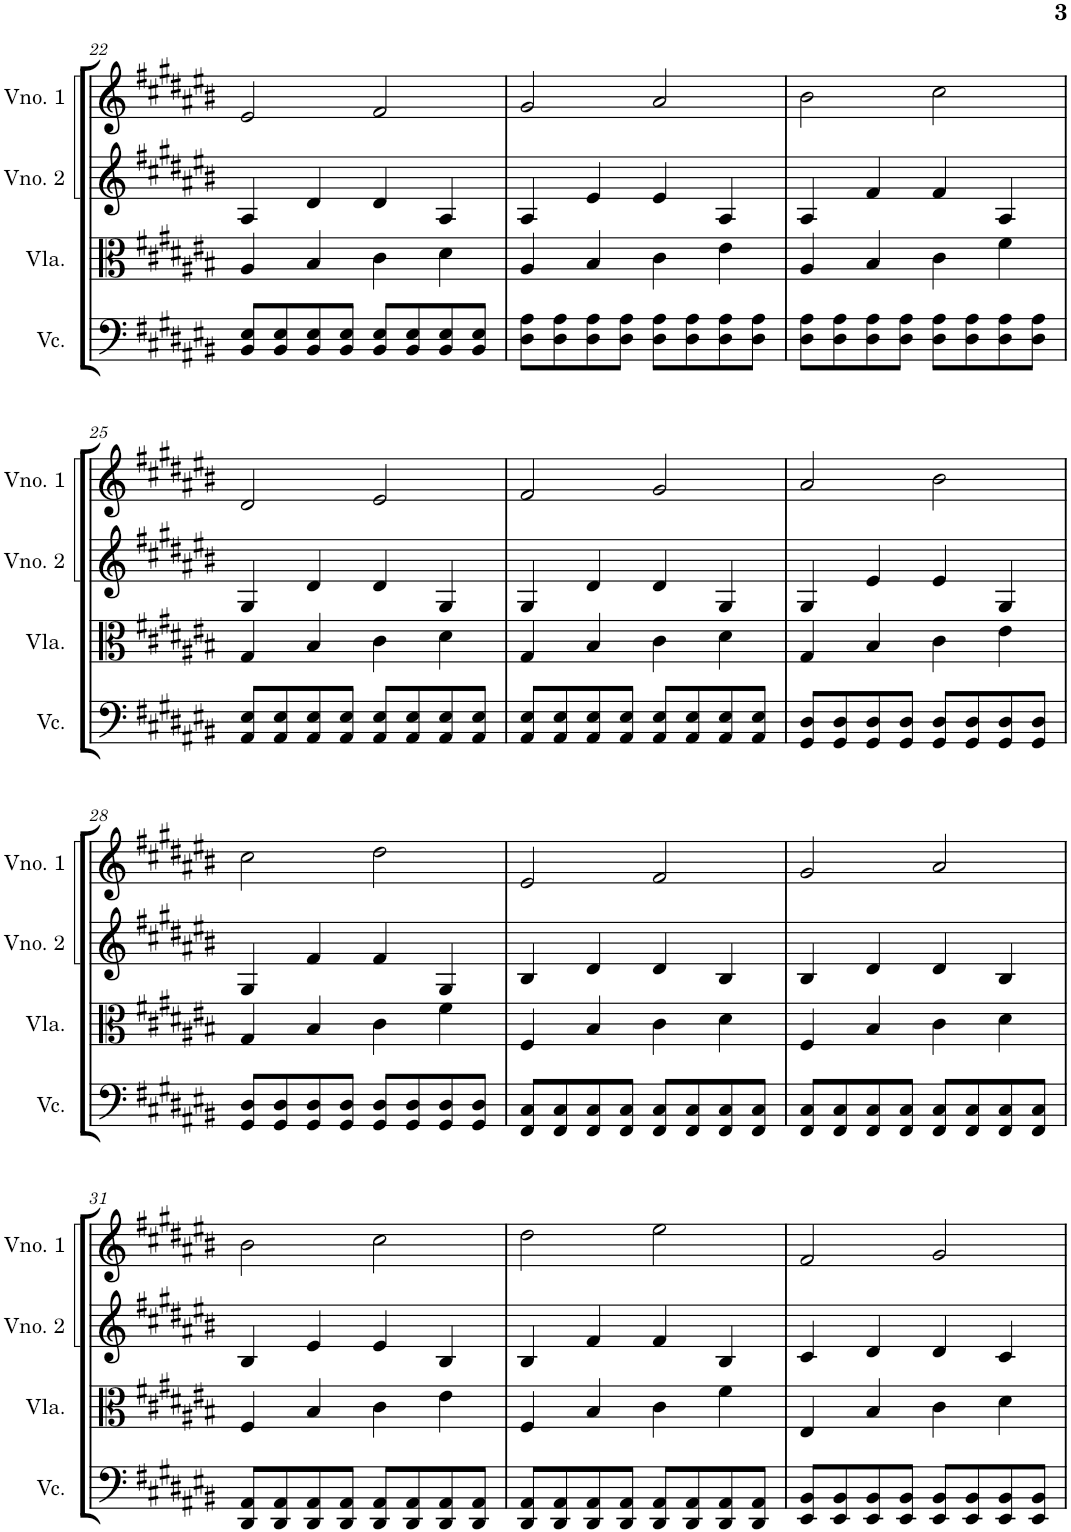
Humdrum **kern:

**kern	**kern	**kern	**kern
*part4	*part3	*part2	*part1
*staff4	*staff3	*staff2	*staff1
*I"Violoncelo	*I"Viola	*I"Violino 2	*I"Violino 1
*I'Vc.	*I'Vla.	*I'Vno. 2	*I'Vno. 1
!!LO:PB:g=z
*clefF4	*clefC3	*clefG2	*clefG2
*k[f#c#g#d#a#e#b#]	*k[f#c#g#d#a#e#b#]	*k[f#c#g#d#a#e#b#]	*k[f#c#g#d#a#e#b#]
*M4/4	*M4/4	*M4/4	*M4/4
=22	=22	=22	=22
8BB#/ 8E#/L	4A#/	4A#/	2e#/
8BB#/ 8E#/	.	.	.
8BB#/ 8E#/	4B#/	4d#/	.
8BB#/ 8E#/J	.	.	.
8BB#/ 8E#/L	4c#\	4d#/	2f#/
8BB#/ 8E#/	.	.	.
8BB#/ 8E#/	4d#\	4A#/	.
8BB#/ 8E#/J	.	.	.
=23	=23	=23	=23
8D#\ 8A#\L	4A#/	4A#/	2g#/
8D#\ 8A#\	.	.	.
8D#\ 8A#\	4B#/	4e#/	.
8D#\ 8A#\J	.	.	.
8D#\ 8A#\L	4c#\	4e#/	2a#/
8D#\ 8A#\	.	.	.
8D#\ 8A#\	4e#\	4A#/	.
8D#\ 8A#\J	.	.	.
=24	=24	=24	=24
8D#\ 8A#\L	4A#/	4A#/	2b#\
8D#\ 8A#\	.	.	.
8D#\ 8A#\	4B#/	4f#/	.
8D#\ 8A#\J	.	.	.
8D#\ 8A#\L	4c#\	4f#/	2cc#\
8D#\ 8A#\	.	.	.
8D#\ 8A#\	4f#\	4A#/	.
8D#\ 8A#\J	.	.	.
!!LO:LB:g=z
=25	=25	=25	=25
8AA#/ 8E#/L	4G#/	4G#/	2d#/
8AA#/ 8E#/	.	.	.
8AA#/ 8E#/	4B#/	4d#/	.
8AA#/ 8E#/J	.	.	.
8AA#/ 8E#/L	4c#\	4d#/	2e#/
8AA#/ 8E#/	.	.	.
8AA#/ 8E#/	4d#\	4G#/	.
8AA#/ 8E#/J	.	.	.
=26	=26	=26	=26
8AA#/ 8E#/L	4G#/	4G#/	2f#/
8AA#/ 8E#/	.	.	.
8AA#/ 8E#/	4B#/	4d#/	.
8AA#/ 8E#/J	.	.	.
8AA#/ 8E#/L	4c#\	4d#/	2g#/
8AA#/ 8E#/	.	.	.
8AA#/ 8E#/	4d#\	4G#/	.
8AA#/ 8E#/J	.	.	.
=27	=27	=27	=27
8GG#/ 8D#/L	4G#/	4G#/	2a#/
8GG#/ 8D#/	.	.	.
8GG#/ 8D#/	4B#/	4e#/	.
8GG#/ 8D#/J	.	.	.
8GG#/ 8D#/L	4c#\	4e#/	2b#\
8GG#/ 8D#/	.	.	.
8GG#/ 8D#/	4e#\	4G#/	.
8GG#/ 8D#/J	.	.	.
!!LO:LB:g=z
=28	=28	=28	=28
8GG#/ 8D#/L	4G#/	4G#/	2cc#\
8GG#/ 8D#/	.	.	.
8GG#/ 8D#/	4B#/	4f#/	.
8GG#/ 8D#/J	.	.	.
8GG#/ 8D#/L	4c#\	4f#/	2dd#\
8GG#/ 8D#/	.	.	.
8GG#/ 8D#/	4f#\	4G#/	.
8GG#/ 8D#/J	.	.	.
=29	=29	=29	=29
8FF#/ 8C#/L	4F#/	4B#/	2e#/
8FF#/ 8C#/	.	.	.
8FF#/ 8C#/	4B#/	4d#/	.
8FF#/ 8C#/J	.	.	.
8FF#/ 8C#/L	4c#\	4d#/	2f#/
8FF#/ 8C#/	.	.	.
8FF#/ 8C#/	4d#\	4B#/	.
8FF#/ 8C#/J	.	.	.
=30	=30	=30	=30
8FF#/ 8C#/L	4F#/	4B#/	2g#/
8FF#/ 8C#/	.	.	.
8FF#/ 8C#/	4B#/	4d#/	.
8FF#/ 8C#/J	.	.	.
8FF#/ 8C#/L	4c#\	4d#/	2a#/
8FF#/ 8C#/	.	.	.
8FF#/ 8C#/	4d#\	4B#/	.
8FF#/ 8C#/J	.	.	.
!!LO:LB:g=z
=31	=31	=31	=31
8DD#/ 8AA#/L	4F#/	4B#/	2b#\
8DD#/ 8AA#/	.	.	.
8DD#/ 8AA#/	4B#/	4e#/	.
8DD#/ 8AA#/J	.	.	.
8DD#/ 8AA#/L	4c#\	4e#/	2cc#\
8DD#/ 8AA#/	.	.	.
8DD#/ 8AA#/	4e#\	4B#/	.
8DD#/ 8AA#/J	.	.	.
=32	=32	=32	=32
8DD#/ 8AA#/L	4F#/	4B#/	2dd#\
8DD#/ 8AA#/	.	.	.
8DD#/ 8AA#/	4B#/	4f#/	.
8DD#/ 8AA#/J	.	.	.
8DD#/ 8AA#/L	4c#\	4f#/	2ee#\
8DD#/ 8AA#/	.	.	.
8DD#/ 8AA#/	4f#\	4B#/	.
8DD#/ 8AA#/J	.	.	.
=33	=33	=33	=33
8EE#/ 8BB#/L	4E#/	4c#/	2f#/
8EE#/ 8BB#/	.	.	.
8EE#/ 8BB#/	4B#/	4d#/	.
8EE#/ 8BB#/J	.	.	.
8EE#/ 8BB#/L	4c#\	4d#/	2g#/
8EE#/ 8BB#/	.	.	.
8EE#/ 8BB#/	4d#\	4c#/	.
8EE#/ 8BB#/J	.	.	.
=	=	=	=
*-	*-	*-	*-
